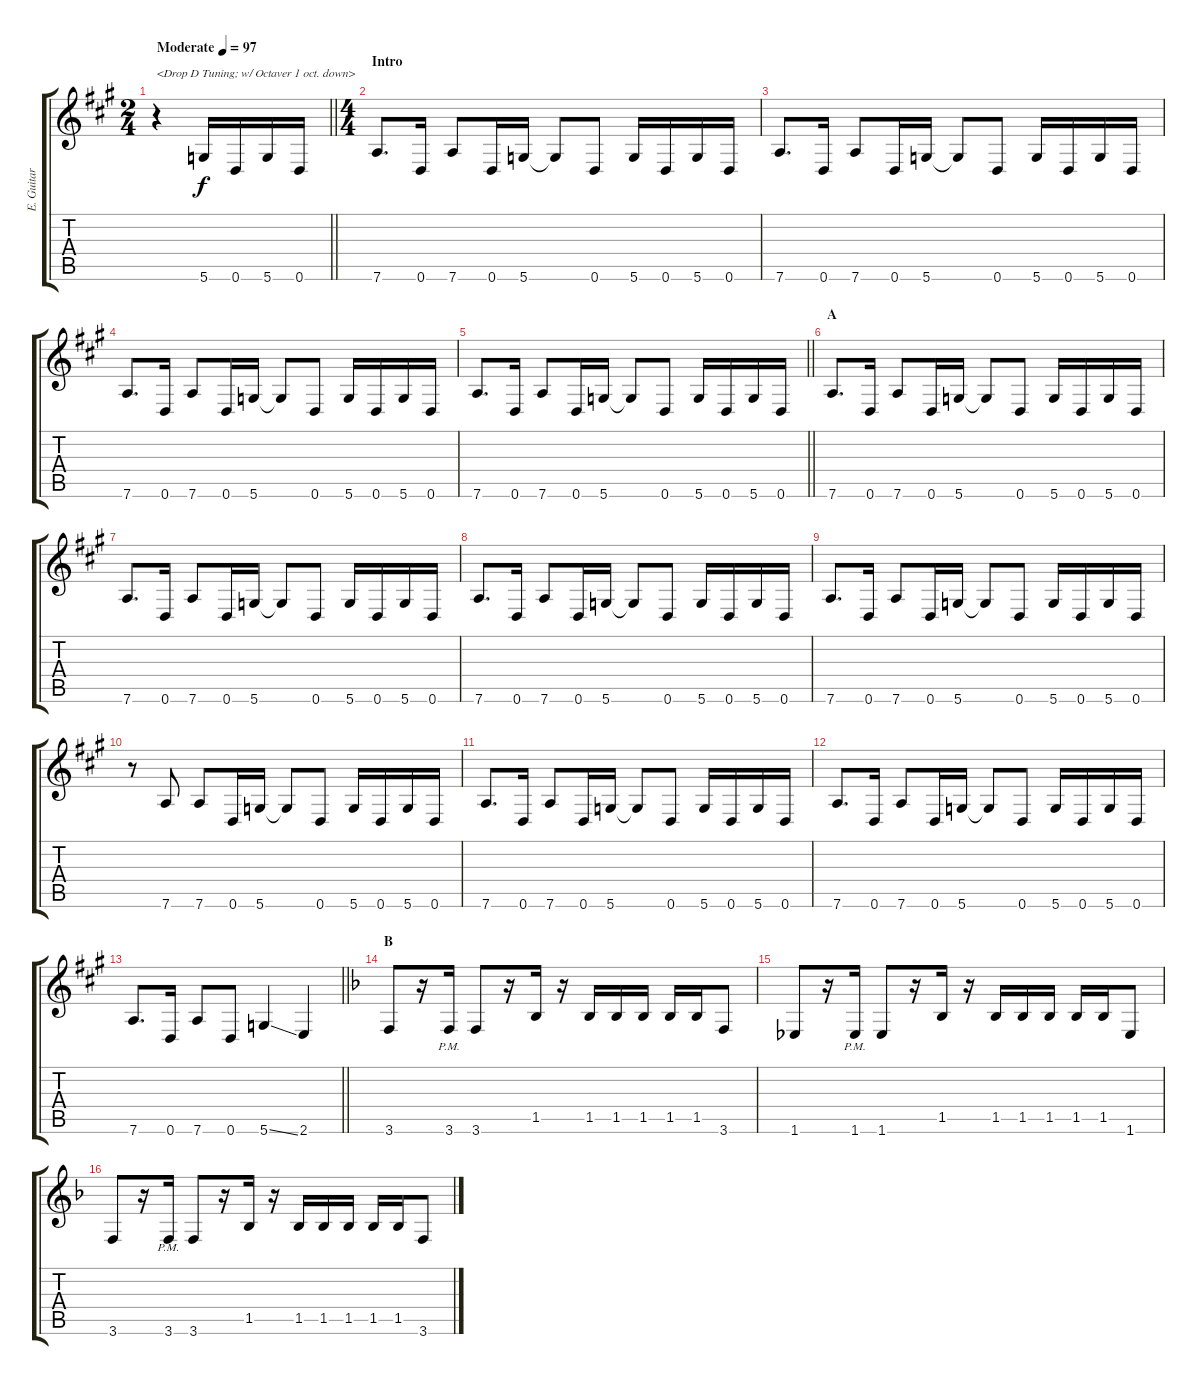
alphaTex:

\track ("E. Guitar II" "E. Guitar ") {instrument overdrivenguitar}
\staff {score tabs}
\tuning (E4 B3 G3 D3 A2 D2) {hide}
\ts (2 4)
\tempo (97 "Moderate")
\clef g2
\barLineRight lightlight
\ks a
r.4{txt "<Drop D Tuning; w/ Octaver 1 oct. down>" dy f instrument overdrivenguitar} 5.6.16 0.6.16 5.6.16 0.6.16 |
\ts (4 4)
\section ("" "Intro")
7.6.8{d} 0.6.16 7.6.8 0.6.16 5.6.16 5.6{t}.8 0.6.8 5.6.16 0.6.16 5.6.16 0.6.16 |
7.6.8{d} 0.6.16 7.6.8 0.6.16 5.6.16 5.6{t}.8 0.6.8 5.6.16 0.6.16 5.6.16 0.6.16 |
7.6.8{d} 0.6.16 7.6.8 0.6.16 5.6.16 5.6{t}.8 0.6.8 5.6.16 0.6.16 5.6.16 0.6.16 |
\barLineRight lightlight
7.6.8{d} 0.6.16 7.6.8 0.6.16 5.6.16 5.6{t}.8 0.6.8 5.6.16 0.6.16 5.6.16 0.6.16 |
\section ("" "A")
7.6.8{d} 0.6.16 7.6.8 0.6.16 5.6.16 5.6{t}.8 0.6.8 5.6.16 0.6.16 5.6.16 0.6.16 |
7.6.8{d} 0.6.16 7.6.8 0.6.16 5.6.16 5.6{t}.8 0.6.8 5.6.16 0.6.16 5.6.16 0.6.16 |
7.6.8{d} 0.6.16 7.6.8 0.6.16 5.6.16 5.6{t}.8 0.6.8 5.6.16 0.6.16 5.6.16 0.6.16 |
7.6.8{d} 0.6.16 7.6.8 0.6.16 5.6.16 5.6{t}.8 0.6.8 5.6.16 0.6.16 5.6.16 0.6.16 |
r.8 7.6.8 7.6.8 0.6.16 5.6.16 5.6{t}.8 0.6.8 5.6.16 0.6.16 5.6.16 0.6.16 |
7.6.8{d} 0.6.16 7.6.8 0.6.16 5.6.16 5.6{t}.8 0.6.8 5.6.16 0.6.16 5.6.16 0.6.16 |
7.6.8{d} 0.6.16 7.6.8 0.6.16 5.6.16 5.6{t}.8 0.6.8 5.6.16 0.6.16 5.6.16 0.6.16 |
\barLineRight lightlight
7.6.8{d} 0.6.16 7.6.8 0.6.8 5.6{ss}.4 2.6.4 |
\section ("" "B")
\ks f
3.6.8 r.16 3.6{pm}.16 3.6.8 r.16 1.5.16 r.16 1.5.16 1.5.16 1.5.16 1.5.16 1.5.16 3.6.8 |
1.6.8 r.16 1.6{pm}.16 1.6.8 r.16 1.5.16 r.16 1.5.16 1.5.16 1.5.16 1.5.16 1.5.16 1.6.8 |
3.6.8 r.16 3.6{pm}.16 3.6.8 r.16 1.5.16 r.16 1.5.16 1.5.16 1.5.16 1.5.16 1.5.16 3.6.8
